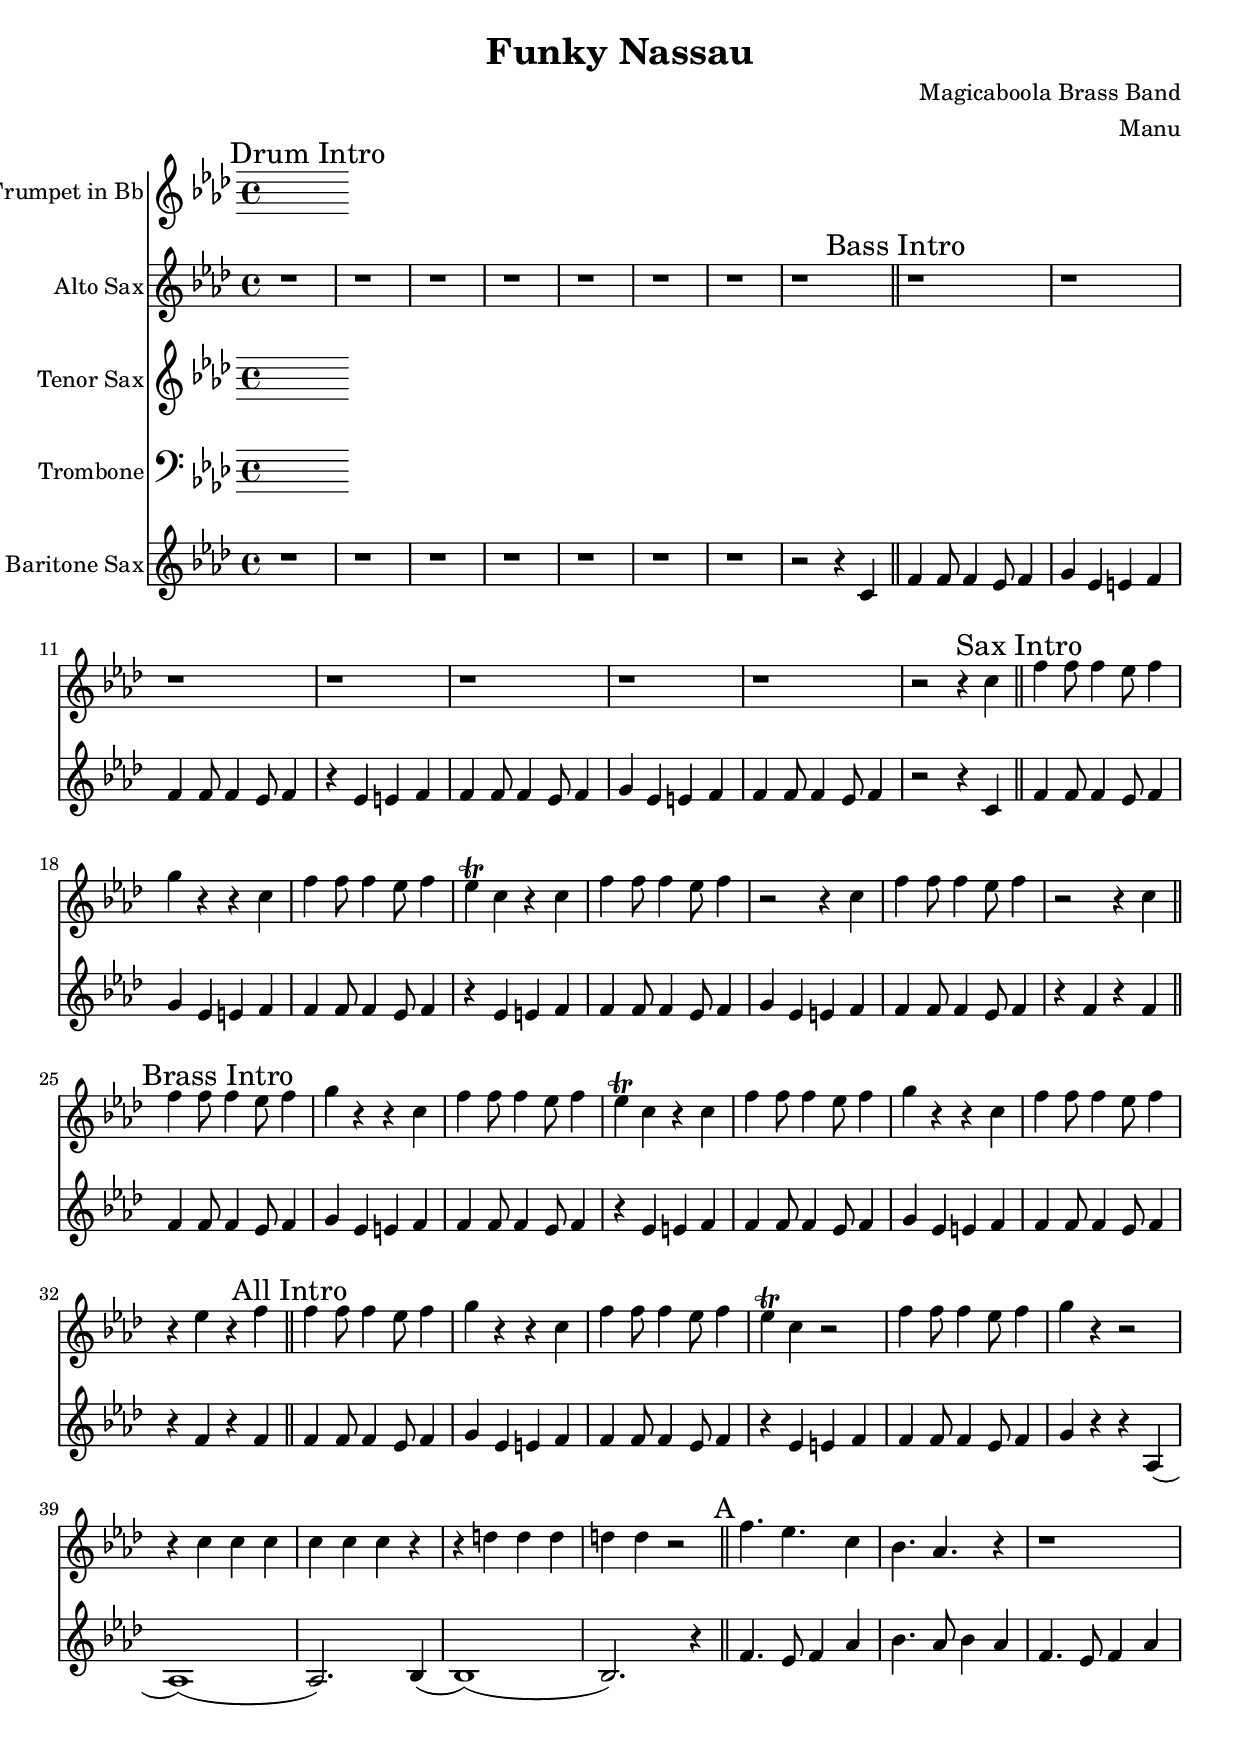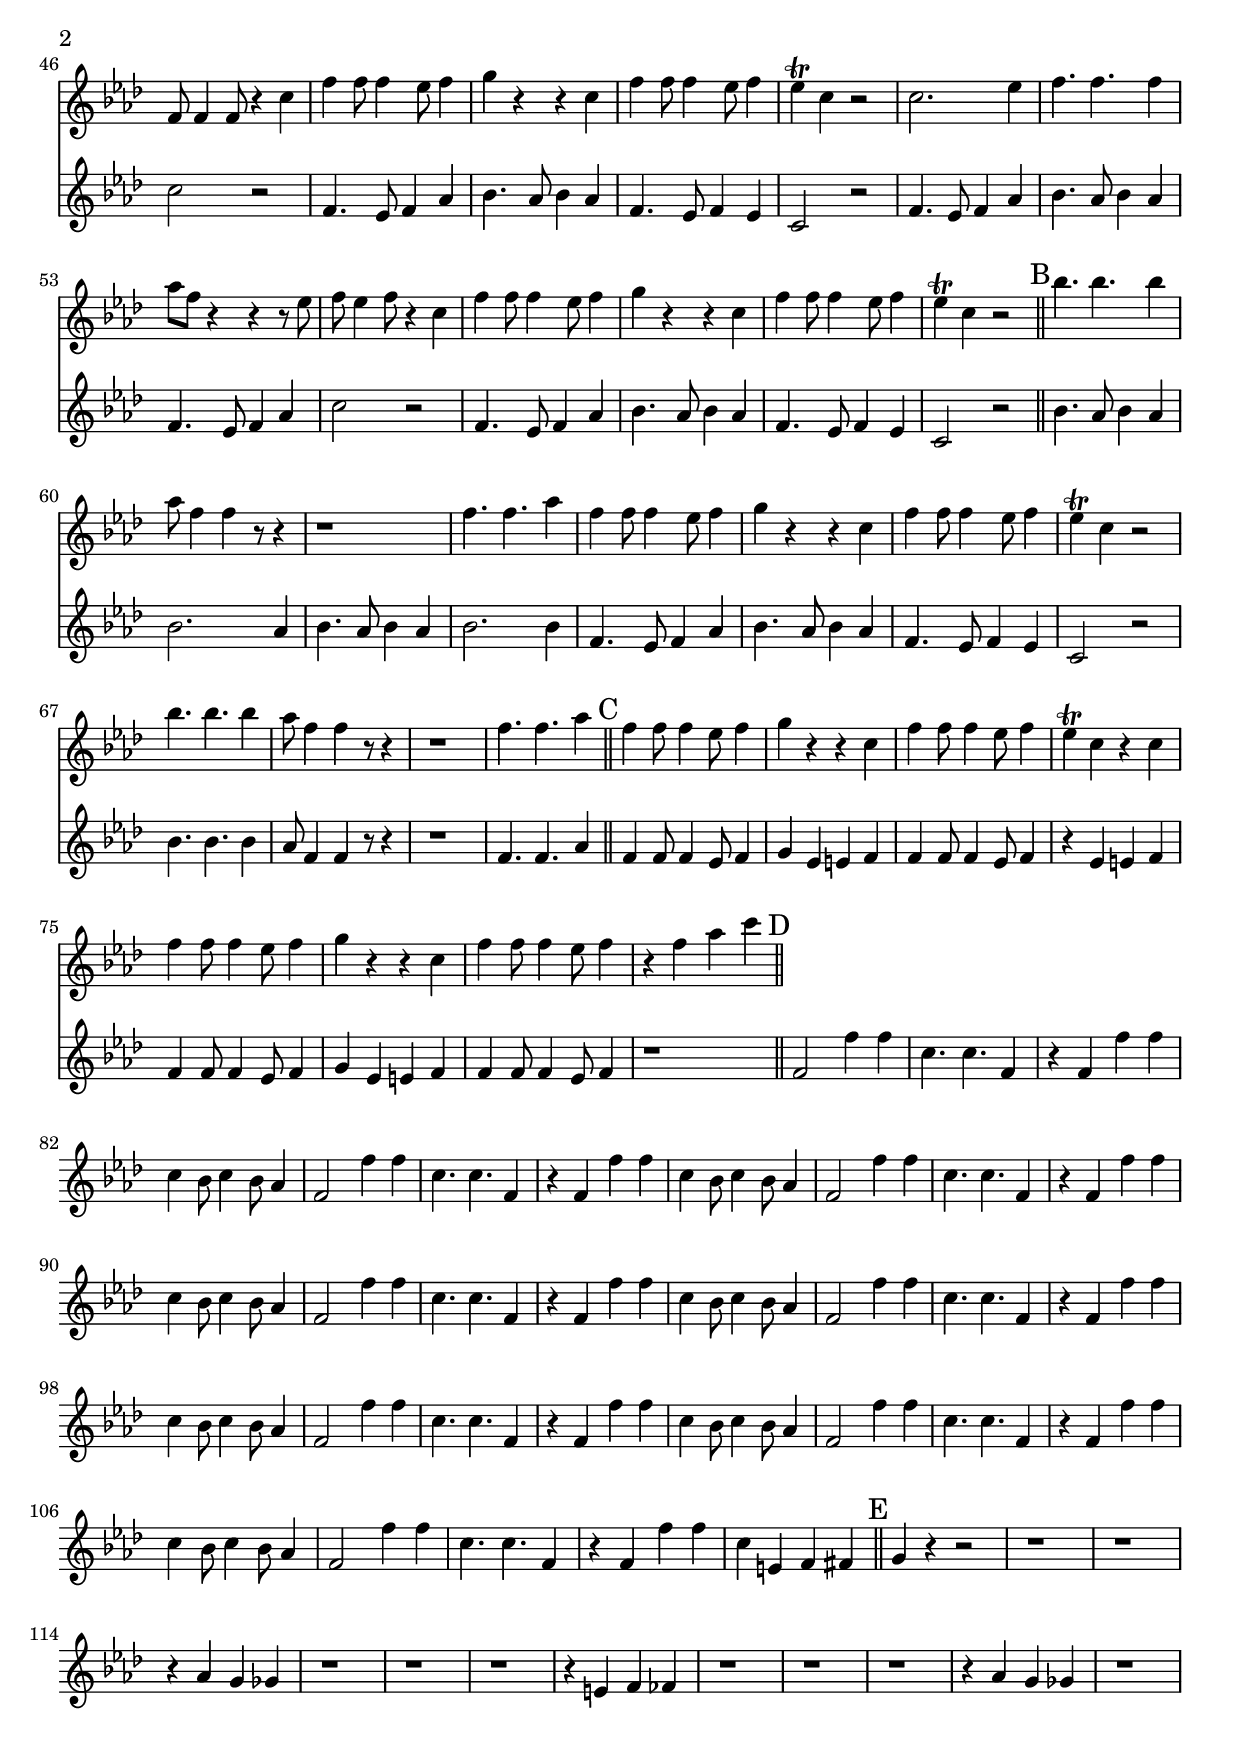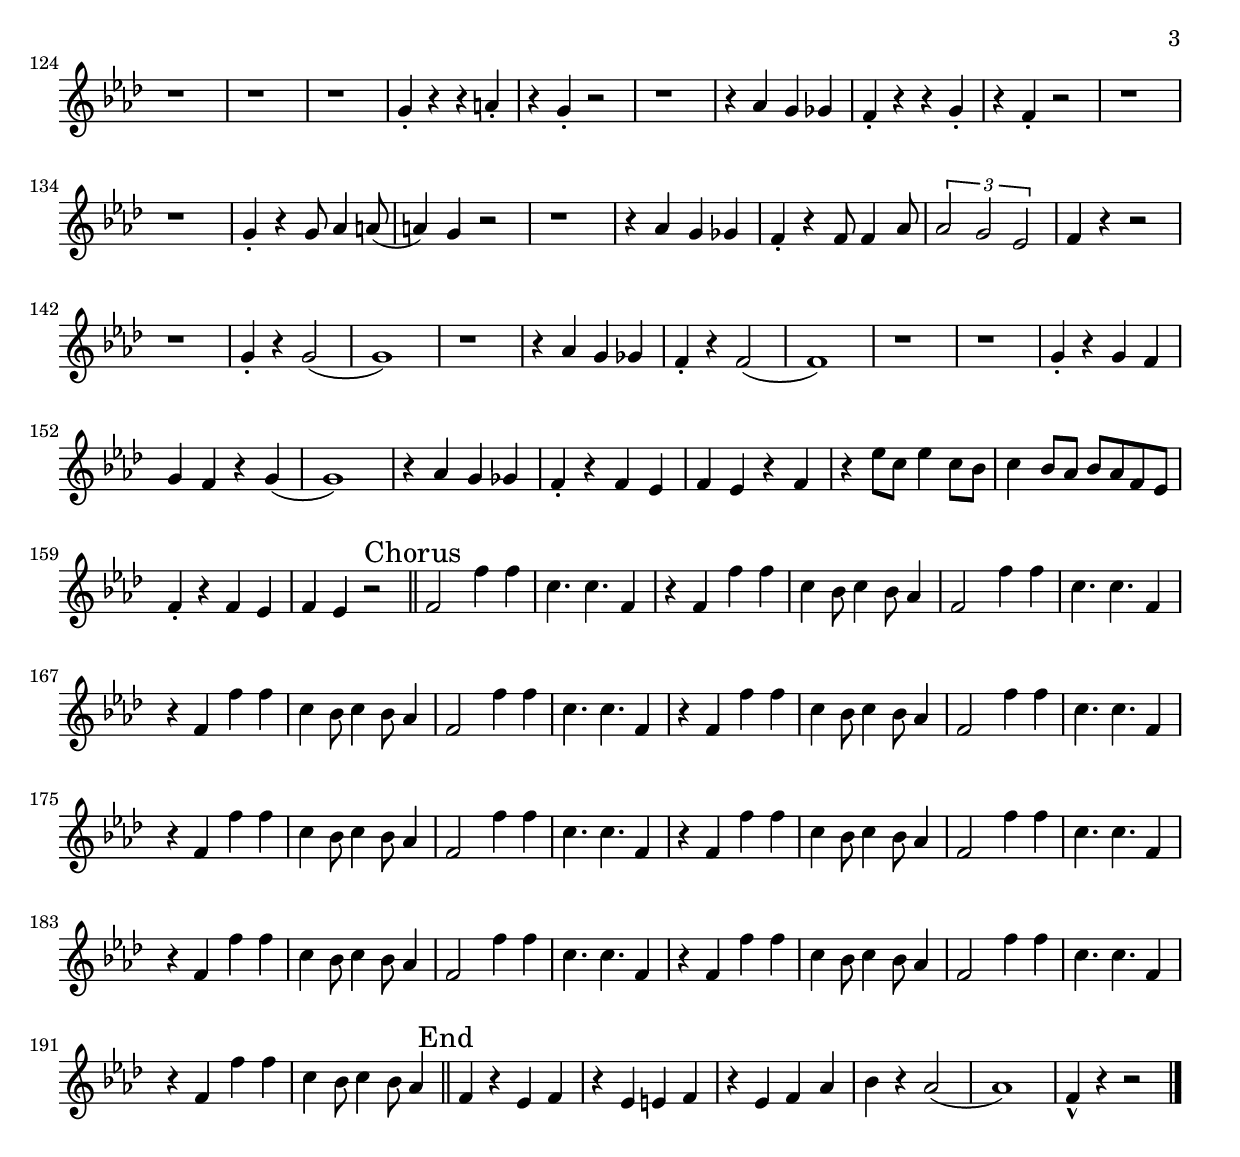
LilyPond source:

\version "2.18.2"

\header {
  title = "Funky Nassau"
  composer = "Magicaboola Brass Band"
  arranger = "Manu"
}

global = {
  \key f \minor
  \time 4/4
}

trumpetBb = \relative c'' {
  \global
  \transposition bes
  % Music follows here.

}

altoSax = \relative c'' {
  \global
  \transposition es
  
  % Drum Intro
  r1 | r | r | r | r | r | r | r \bar "||"

  % Bass Intro
  r | r | r | r | r | r | r | r2 r4 c \bar "||"

  % Sax Intro
  f4 f8 f4 ees8 f4 | g r r c, | f4 f8 f4 ees8 f4 | ees\trill c r c |
  f4 f8 f4 ees8 f4 | r2 r4 c | f4 f8 f4 ees8 f4 | r2 r4 c \bar "||"
  
  % Brass Intro
  f4 f8 f4 ees8 f4 | g r r c, | f4 f8 f4 ees8 f4 | ees\trill c r c |
  f4 f8 f4 ees8 f4 | g r r c, | f4 f8 f4 ees8 f4 | r ees r f \bar "||"
  
  % All Intro
  f4 f8 f4 ees8 f4 | g r r c, | f4 f8 f4 ees8 f4 | ees\trill c r2 |
  f4 f8 f4 ees8 f4 | g r r2 | r4 c, c c | c c c r |
  r d d d | d d r2 \bar "||"
  
  % A
  f4. ees c4 | bes4. aes r4 | r1 | f8 f4 f8 r4 c' |
  f4 f8 f4 ees8 f4 | g r r c, | f4 f8 f4 ees8 f4 | ees\trill c r2 |
  c2. ees4 | f4. f f4 | aes8 f r4 r4 r8 ees | f8 ees4 f8 r4 c |
  f4 f8 f4 ees8 f4 | g r r c, | f4 f8 f4 ees8 f4 | ees\trill c r2 |
  
  % B
  bes'4. bes bes4 | aes8 f4 f4 r8 r4 | r1 | f4. f aes4 |
  f4 f8 f4 ees8 f4 | g r r c, | f4 f8 f4 ees8 f4 | ees\trill c r2 |
  bes'4. bes bes4 | aes8 f4 f4 r8 r4 | r1 | f4. f aes4 |
  
  %C
  f4 f8 f4 ees8 f4 | g r r c, | f4 f8 f4 ees8 f4 | ees\trill c r c |
  f4 f8 f4 ees8 f4 | g r r c, | f4 f8 f4 ees8 f4 | r4 f aes c | 
}

tenorSax = \relative c'' {
  \global
  \transposition bes,
  % Music follows here.

}

trombone = \relative c {
  \global
  % Music follows here.

}

baritonSaxPartD = {f2 f'4 f4 | c4. c f,4 | r f4 f' f | c bes8 c4 bes8 aes4 |}
baritonSaxSolo = \baritonSaxPartD

baritoneSax = \relative c'' {
  \global
  \transposition es,
  % Drum Intro
  \mark "Drum Intro"
  r1 | r | r | r | r | r | r | r2 r4 c, \bar "||"

  % Bass Intro
  \mark "Bass Intro"
  f4 f8 f4 ees8 f4 | g ees e f | f4 f8 f4 ees8 f4 | r ees e f |
  f4 f8 f4 ees8 f4 | g ees e f | f4 f8 f4 ees8 f4 | r2 r4 c \bar "||"

  % Sax Intro
  \mark "Sax Intro"
  f4 f8 f4 ees8 f4 | g ees e f | f4 f8 f4 ees8 f4 | r ees e f |
  f4 f8 f4 ees8 f4 | g ees e f | f4 f8 f4 ees8 f4 | r f r f \bar "||"

  % Brass Intro
  \mark "Brass Intro"
  f4 f8 f4 ees8 f4 | g ees e f | f4 f8 f4 ees8 f4 | r ees e f |
  f4 f8 f4 ees8 f4 | g ees e f | f4 f8 f4 ees8 f4 | r f r f \bar "||"

  % All Intro
  \mark "All Intro"
  f4 f8 f4 ees8 f4 | g ees e f | f4 f8 f4 ees8 f4 | r ees e f |
  f4 f8 f4 ees8 f4 | g r r aes,( | aes1) (| aes2.) bes4 ( | bes1) (| bes2.) r4 \bar "||"

  % A
  \mark "A"
  f'4. ees8 f4 aes | bes4. aes8 bes4 aes | f4. ees8 f4 aes | c2 r2 |
  f,4. ees8 f4 aes | bes4. aes8 bes4 aes | f4. ees8 f4 ees | c2 r2 |

  f4. ees8 f4 aes | bes4. aes8 bes4 aes | f4. ees8 f4 aes | c2 r2 |
  f,4. ees8 f4 aes | bes4. aes8 bes4 aes | f4. ees8 f4 ees | c2 r2 \bar "||"

  % B
  \mark "B"
  bes'4. aes8 bes4 aes4 | bes2. aes4 | bes4. aes8 bes4 aes4 | bes2. bes4 |
  f4. ees8 f4 aes | bes4. aes8 bes4 aes | f4. ees8 f4 ees | c2 r2 |

  bes'4. bes bes4 | aes8 f4 f r8 r4 | r1 | f4. f4. aes4 \bar "||"

  % C
  \mark "C"
  f4 f8 f4 ees8 f4 | g ees e f | f4 f8 f4 ees8 f4 | r ees e f |
  f4 f8 f4 ees8 f4 | g ees e f | f4 f8 f4 ees8 f4 | r1  \bar "||"

  % D
  \mark "D"
  \baritonSaxPartD \baritonSaxPartD \baritonSaxPartD \baritonSaxPartD
  \baritonSaxPartD \baritonSaxPartD \baritonSaxPartD
   f2 f'4 f4 | c4. c f,4 | r f4 f' f | c e, f fis \bar "||"

  % E
  \mark "E"
  g r r2 | r1 | r | r4 aes g ges |
  r1 | r | r | r4 e f fes |
  r1 | r |  r | r4 aes g ges |
  r1 | r1 | r1 | r1 |
  g4-. r r a-. | r g4-. r2 | r1 | r4 aes g ges |
  f4-. r r g-. | r f4-. r2 | r1 | r |
  g4-. r g8 aes4 a8 (|a4) g r2 | r1 | r4 aes g ges |
  f4-. r f8 f4 aes8 | \times 2/3 { aes2 g ees} | f4 r r2 | r1 |
  g4-. r g2 (|g1) | r1 | r4 aes g ges |
  f4-. r f2 (|f1) | r1 | r |
  g4-. r g f | g f r g (| g1) | r4 aes g ges |
  f4-. r f ees | f ees r f | r ees'8 c ees4  c8 bes | c4 bes8 aes bes aes f ees |
  f4-. r f ees | f ees r2 \bar "||"

  % Chorus
  \mark "Chorus"
  \baritonSaxSolo \baritonSaxSolo \baritonSaxSolo \baritonSaxSolo
  \baritonSaxSolo \baritonSaxSolo \baritonSaxSolo \baritonSaxSolo \bar "||"

  % End
  \mark "End"
  f4 r ees f | r ees e f | r ees f aes | bes4 r aes2 (| aes1) | f4-^ r r2 \bar "|."

}

trumpetBbPart = \new Staff \with {
  instrumentName = "Trumpet in Bb"
  midiInstrument = "trumpet"
} \trumpetBb

altoSaxPart = \new Staff \with {
  instrumentName = "Alto Sax"
  midiInstrument = "alto sax"
} \altoSax

tenorSaxPart = \new Staff \with {
  instrumentName = "Tenor Sax"
  midiInstrument = "tenor sax"
} \tenorSax

trombonePart = \new Staff \with {
  instrumentName = "Trombone"
  midiInstrument = "trombone"
} { \clef bass \trombone }

baritoneSaxPart = \new Staff \with {
  instrumentName = "Baritone Sax"
  midiInstrument = "baritone sax"
} \baritoneSax

\score {
  <<
    \trumpetBbPart
    \altoSaxPart
    \tenorSaxPart
    \trombonePart
    \baritoneSaxPart
  >>
  \layout { }
  \midi {
    \context {
      \Score
      tempoWholesPerMinute = #(ly:make-moment 120 4)
    }
  }
}
